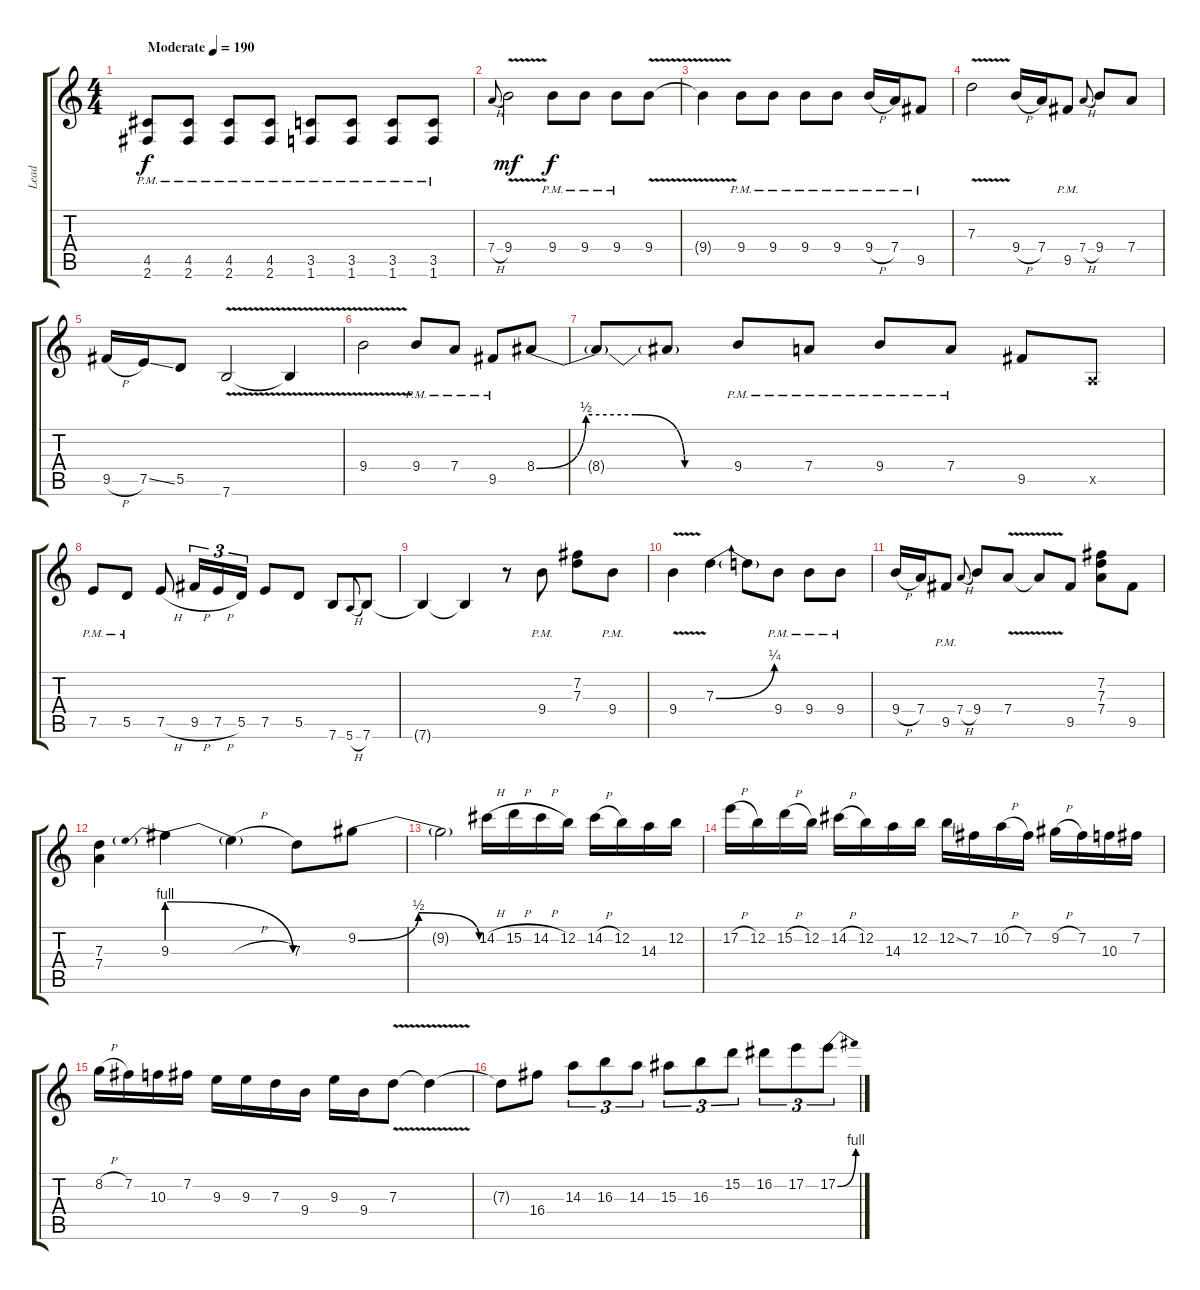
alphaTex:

\track ("Lead" "Lead") {instrument overdrivenguitar}
\staff {score tabs}
\tuning (E4 B3 G3 D3 A2 E2) {hide}
\ts (4 4)
\tempo (190 "Moderate")
\clef g2
\ks c
(4.5{pm} 2.6{pm}).8{dy f instrument overdrivenguitar} (4.5{pm} 2.6{pm}).8 (4.5{pm} 2.6{pm}).8 (4.5{pm} 2.6{pm}).8 (3.5{pm} 1.6{pm}).8 (3.5{pm} 1.6{pm}).8 (3.5{pm} 1.6{pm}).8 (3.5{pm} 1.6{pm}).8 |
7.4{h}.8{gr onbeat} 9.4{v}.2{dy mf} 9.4{pm}.8{dy f} 9.4{pm}.8 9.4{pm}.8 9.4{v}.8 |
9.4{t}.4 9.4{pm}.8 9.4{pm}.8 9.4{pm}.8 9.4{pm}.8 9.4{h pm}.16 7.4{pm}.16 9.5{pm}.8 |
7.3{v}.2 9.4{h}.16 7.4.16 9.5{pm}.8 7.4{h}.8{gr onbeat} 9.4.8 7.4.8 |
9.5{h}.16 7.5{ss}.16 5.5.8 7.6{v}.2 7.6{t}.4 |
9.4{v}.2 9.4{pm}.8 7.4{pm}.8 9.5{pm}.8 8.4{be (custom 0 0 15 2 30 2 45 0 60 0)}.8 |
8.4{t}.8 8.4{t}.8 9.4{pm}.8 7.4{pm}.8 9.4{pm}.8 7.4{pm}.8 9.5.8 0.5{x}.8 |
7.5{pm}.8 5.5{pm}.8 7.5{h}.8 9.5{h}.16{tu (3 2)} 7.5{h}.16{tu (3 2)} 5.5.16{tu (3 2)} 7.5.8 5.5.8 7.6.8 5.6{h}.8{gr onbeat} 7.6.8 |
7.6{t}.4 7.6{t}.4 r.8 9.4{pm}.8 (7.2 7.3).8 9.4{pm}.8 |
9.4{v}.4 7.3{be (bend 0 0 60 1)}.4 7.3{t}.8 9.4{pm}.8 9.4{pm}.8 9.4{pm}.8 |
9.4{h}.16 7.4.16 9.5{pm}.8 7.4{h}.8{gr onbeat} 9.4.8 7.4{v}.8 7.4{t}.8 9.5.8 (7.2 7.3 7.4).8 9.5.8 |
(7.3 7.4).4 9.3{be (prebendrelease 0 4 60 0)}.4 9.3{h t}.4 7.3.8 9.2{be (bendrelease 0 0 15 2 45 2 60 0)}.8 |
9.2{t}.2 14.2{h}.16 15.2{h}.16 14.2{h}.16 12.2.16 14.2{h}.16 12.2.16 14.3.16 12.2.16 |
17.2{h}.16 12.2.16 15.2{h}.16 12.2.16 14.2{h}.16 12.2.16 14.3.16 12.2.16 12.2{ss}.16 7.2.16 10.2{h}.16 7.2.16 9.2{h}.16 7.2.16 10.3.16 7.2.16 |
8.2{h}.16 7.2.16 10.3.16 7.2.16 9.3.16 9.3.16 7.3.16 9.4.16 9.3.16 9.4.16 7.3{v}.8 7.3{t}.4 |
7.3{t}.8 16.4.8 14.3.8{tu (3 2)} 16.3.8{tu (3 2)} 14.3.8{tu (3 2)} 15.3.8{tu (3 2)} 16.3.8{tu (3 2)} 15.2.8{tu (3 2)} 16.2.8{tu (3 2)} 17.2.8{tu (3 2)} 17.2{be (bend 0 0 60 4)}.8{tu (3 2)}
